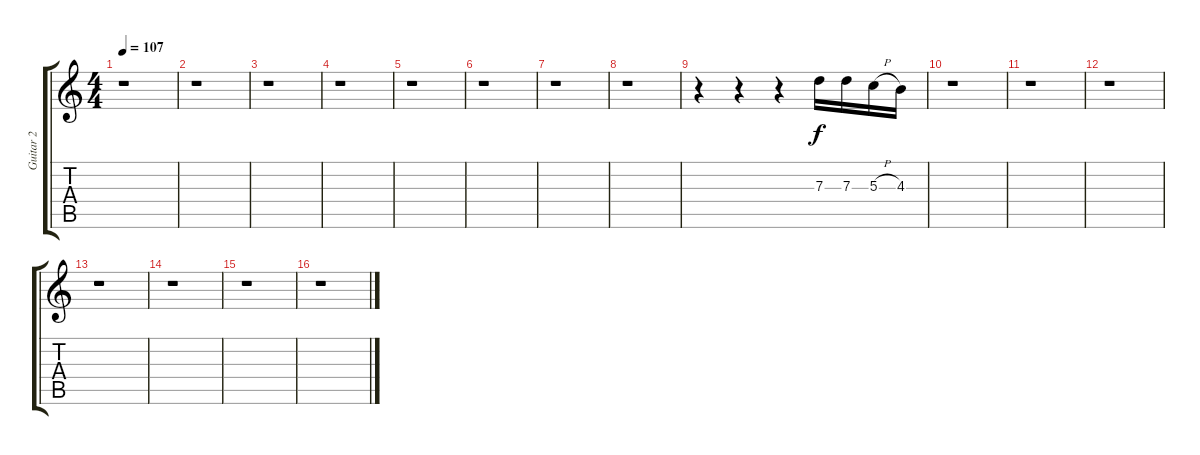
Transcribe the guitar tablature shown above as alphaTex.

\track ("Guitar 2" "Guitar 2") {instrument distortionguitar}
\staff {score tabs}
\tuning (E4 B3 G3 D3 A2 E2) {hide}
\ts (4 4)
\tempo 107
\clef g2
\ks c
r.1{dy f} |
r.1 |
r.1 |
r.1 |
r.1 |
r.1 |
r.1 |
r.1 |
r.4 r.4 r.4 7.3.16 7.3.16 5.3{h}.16 4.3.16 |
r.1 |
r.1 |
r.1 |
r.1 |
r.1 |
r.1 |
r.1
